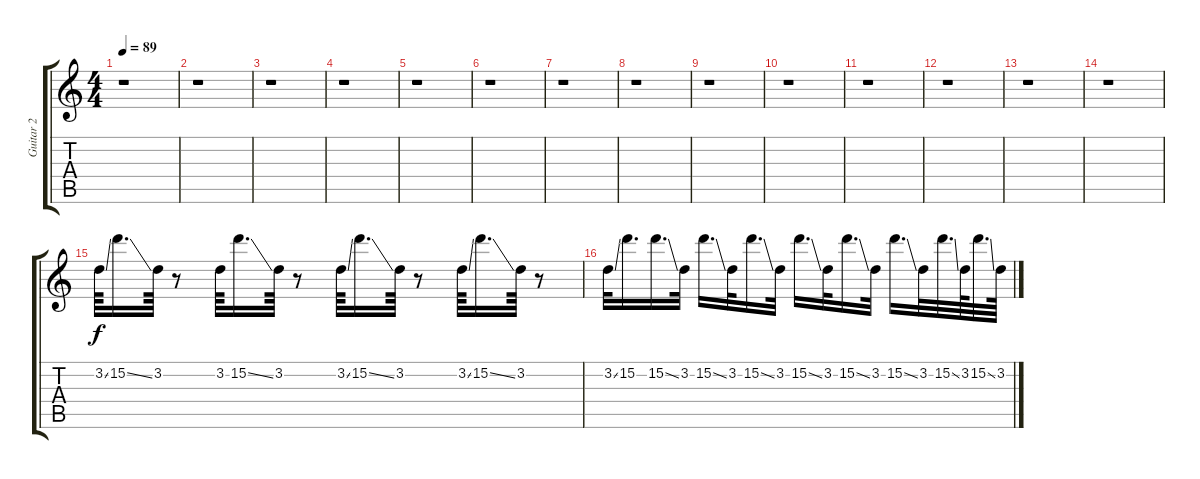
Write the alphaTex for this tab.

\track ("Guitar 2" "Guitar 2") {instrument overdrivenguitar}
\staff {score tabs}
\tuning (E4 B3 G3 D3 A2 E2) {hide}
\ts (4 4)
\tempo 89
\clef g2
\ks c
r.1{dy f} |
r.1 |
r.1 |
r.1 |
r.1 |
r.1 |
r.1 |
r.1 |
r.1 |
r.1 |
r.1 |
r.1 |
r.1 |
r.1 |
3.2{ss}.64 15.2{ss}.16{d} 3.2.64 r.8 3.2.64 15.2{ss}.16{d} 3.2.64 r.8 3.2{ss}.64 15.2{ss}.16{d} 3.2.64 r.8 3.2{ss}.64 15.2{ss}.16{d} 3.2.64 r.8 |
3.2{ss}.32 15.2.16{d} 15.2{ss}.16{d} 3.2.32 15.2{ss}.16{d} 3.2.32 15.2{ss}.16{d} 3.2.32 15.2{ss}.16{d} 3.2.32 15.2{ss}.16{d} 3.2.32 15.2{ss}.16{d} 3.2.32 15.2{ss}.32{d} 3.2.64 15.2{ss}.32{d} 3.2.64
